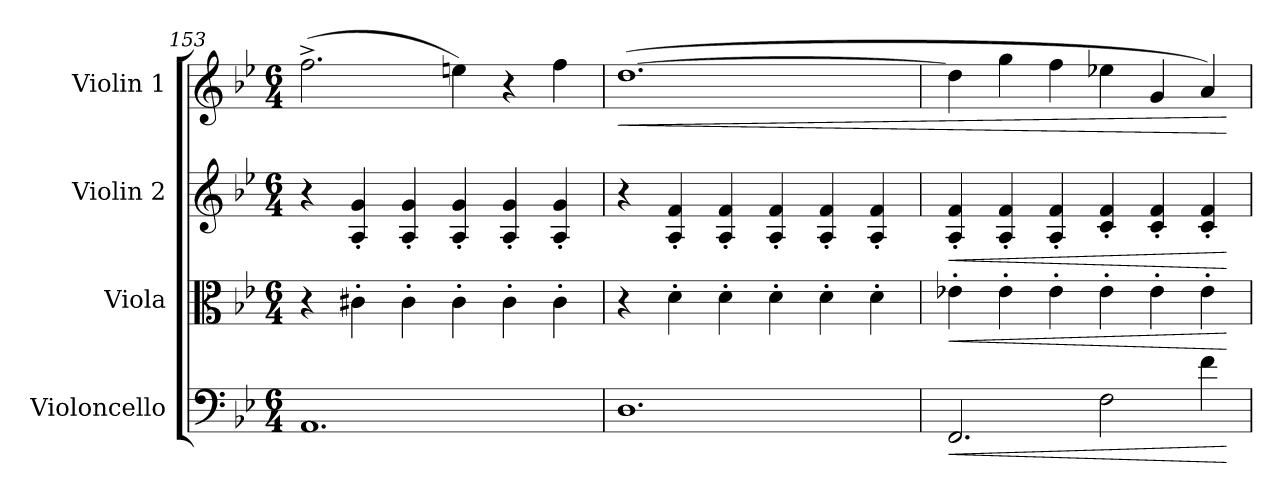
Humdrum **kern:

**kern	**dynam	**kern	**dynam	**kern	**dynam	**kern	**dynam
*part4	*part4	*part3	*part3	*part2	*part2	*part1	*part1
*staff4	*staff4	*staff3	*staff3	*staff2	*staff2	*staff1	*staff1
*I"Violoncello	*	*I"Viola	*	*I"Violin 2	*	*I"Violin 1	*
*I'Vc	*	*I'Vla	*	*I'Vln	*	*I'Vln	*
*clefF4	*	*clefC3	*	*clefG2	*	*clefG2	*
*k[b-e-]	*	*k[b-e-]	*	*k[b-e-]	*	*k[b-e-]	*
*M6/4	*	*M6/4	*	*M6/4	*	*M6/4	*
=153	=153	=153	=153	=153	=153	=153	=153
1.AA	.	4r	.	4r	.	(2.ff^\	.
.	.	4c#X'\	.	4A/' 4g/'	.	.	.
.	.	4c#'\	.	4A/' 4g/'	.	.	.
.	.	4c#'\	.	4A/' 4g/'	.	4een\)	.
.	.	4c#'\	.	4A/' 4g/'	.	4r	.
.	.	4c#'\	.	4A/' 4g/'	.	4ff\	.
=154	=154	=154	=154	=154	=154	=154	=154
!	!	!	!	!	!	!	!LO:HP:b
1.D	.	4r	.	4r	.	(>[1.dd	<
.	.	4d'\	.	4A/' 4f/'	.	.	.
.	.	4d'\	.	4A/' 4f/'	.	.	.
.	.	4d'\	.	4A/' 4f/'	.	.	.
.	.	4d'\	.	4A/' 4f/'	.	.	.
.	.	4d'\	.	4A/' 4f/'	.	.	.
=155	=155	=155	=155	=155	=155	=155	=155
!	!LO:HP:b	!	!LO:HP:b	!	!LO:HP:b	!	!
2.FF/	<	4e-X'\	<	4A/' 4f/'	<	4dd\]	.
.	.	4e-'\	.	4A/' 4f/'	.	4gg\	.
.	.	4e-'\	.	4A/' 4f/'	.	4ff\	.
2F\	.	4e-'\	.	4c/' 4f/'	.	4ee-X\	.
.	.	4e-'\	.	4c/' 4f/'	.	4g/	.
4f\	.	4e-'\	.	4c/' 4f/'	.	4a/)	.
.	[	.	[	.	[	.	[
=	=	=	=	=	=	=	=
*-	*-	*-	*-	*-	*-	*-	*-
